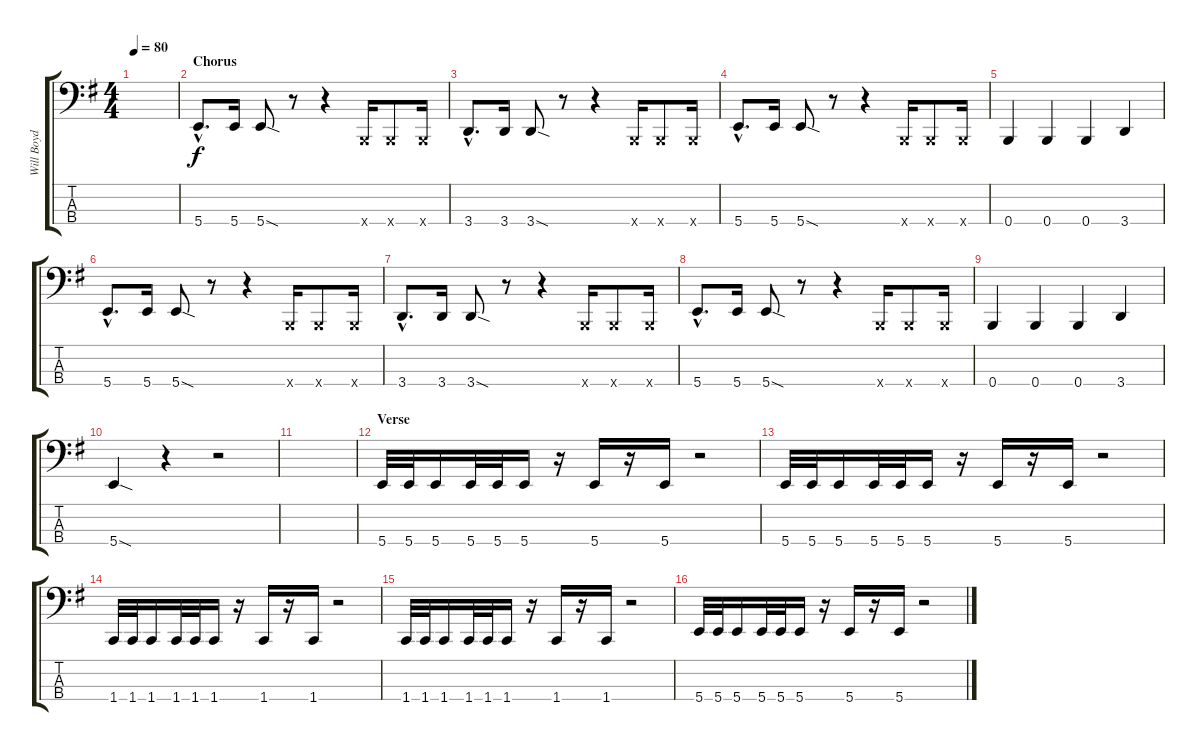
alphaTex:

\track ("Will Boyd" "Will Boyd") {instrument electricbasspick}
\staff {score tabs}
\tuning (D2 A1 E1 B0) {hide}
\ts (4 4)
\tempo 80
\clef f4
\ks g
|
\section ("" "Chorus")
5.4{hac}.8{d} 5.4.16 5.4{sod}.8 r.8 r.4 0.4{x}.16 0.4{x}.8 0.4{x}.16 |
3.4{hac}.8{d} 3.4.16 3.4{sod}.8 r.8 r.4 0.4{x}.16 0.4{x}.8 0.4{x}.16 |
5.4{hac}.8{d} 5.4.16 5.4{sod}.8 r.8 r.4 0.4{x}.16 0.4{x}.8 0.4{x}.16 |
0.4.4 0.4.4 0.4.4 3.4.4 |
5.4{hac}.8{d} 5.4.16 5.4{sod}.8 r.8 r.4 0.4{x}.16 0.4{x}.8 0.4{x}.16 |
3.4{hac}.8{d} 3.4.16 3.4{sod}.8 r.8 r.4 0.4{x}.16 0.4{x}.8 0.4{x}.16 |
5.4{hac}.8{d} 5.4.16 5.4{sod}.8 r.8 r.4 0.4{x}.16 0.4{x}.8 0.4{x}.16 |
0.4.4 0.4.4 0.4.4 3.4.4 |
5.4{sod}.4 r.4 r.2 |
|
\section ("" "Verse")
5.4.32 5.4.32 5.4.16 5.4.32 5.4.32 5.4.16 r.16 5.4.16 r.16 5.4.16 r.2 |
5.4.32 5.4.32 5.4.16 5.4.32 5.4.32 5.4.16 r.16 5.4.16 r.16 5.4.16 r.2 |
1.4.32 1.4.32 1.4.16 1.4.32 1.4.32 1.4.16 r.16 1.4.16 r.16 1.4.16 r.2 |
1.4.32 1.4.32 1.4.16 1.4.32 1.4.32 1.4.16 r.16 1.4.16 r.16 1.4.16 r.2 |
5.4.32 5.4.32 5.4.16 5.4.32 5.4.32 5.4.16 r.16 5.4.16 r.16 5.4.16 r.2
